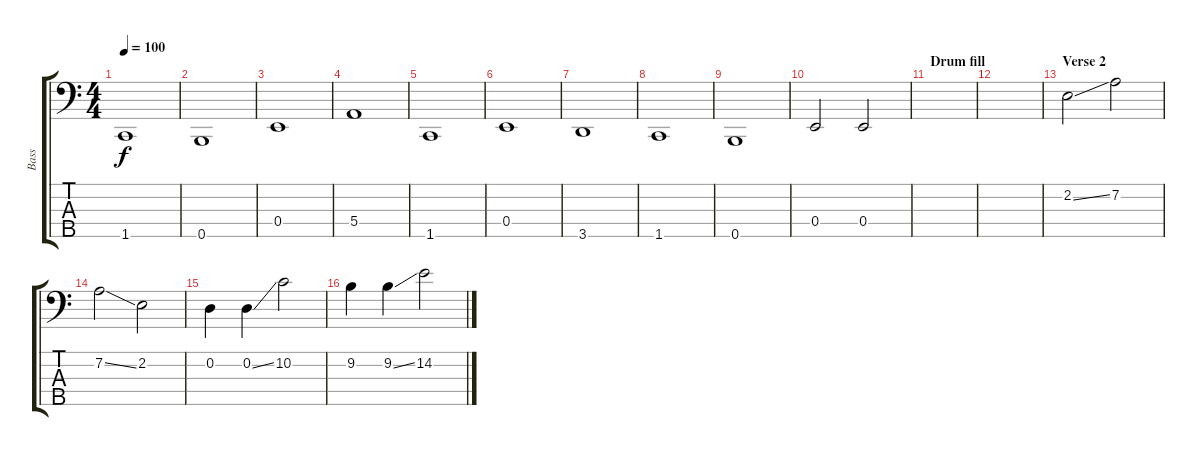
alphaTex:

\track ("Bass" "Bass") {instrument electricbassfinger}
\staff {score tabs}
\tuning (G2 D2 A1 E1 B0) {hide}
\ts (4 4)
\tempo 100
\clef f4
\ks c
1.5.1{dy f} |
0.5.1 |
0.4.1 |
5.4.1 |
1.5.1 |
0.4.1 |
3.5.1 |
1.5.1 |
0.5.1 |
0.4.2 0.4.2 |
\section ("" "Drum fill")
|
|
\section ("" "Verse 2")
2.2{ss}.2 7.2.2 |
7.2{ss}.2 2.2.2 |
0.2.4 0.2{ss}.4 10.2.2 |
9.2.4 9.2{ss}.4 14.2.2
